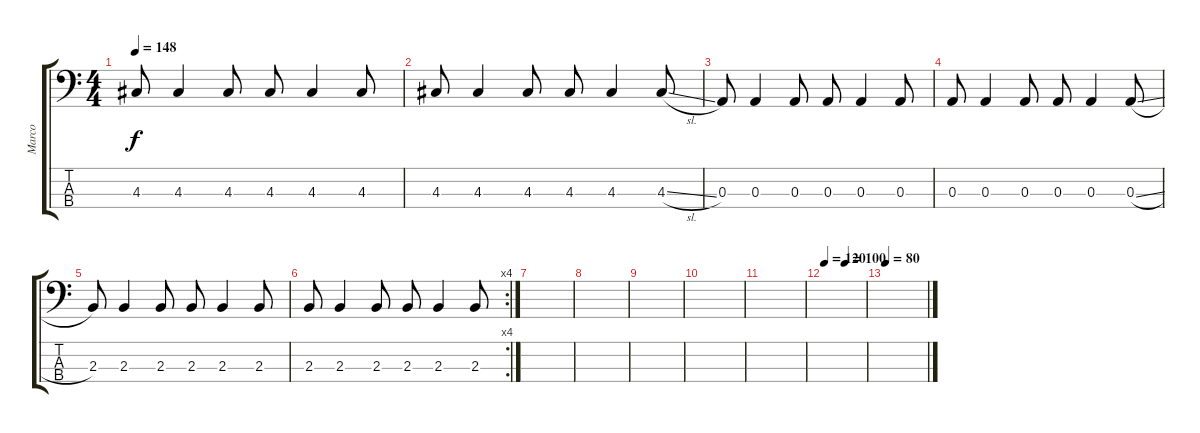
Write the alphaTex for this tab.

\track ("Marco" "Marco") {instrument electricbassfinger}
\staff {score tabs}
\tuning (G2 D2 A1 E1) {hide}
\ts (4 4)
\tempo 148
\clef f4
\ks c
4.3.8{dy f} 4.3.4 4.3.8 4.3.8 4.3.4 4.3.8 |
4.3.8 4.3.4 4.3.8 4.3.8 4.3.4 4.3{sl}.8 |
0.3.8 0.3.4 0.3.8 0.3.8 0.3.4 0.3.8 |
0.3.8 0.3.4 0.3.8 0.3.8 0.3.4 0.3{sl}.8 |
2.3.8 2.3.4 2.3.8 2.3.8 2.3.4 2.3.8 |
\rc 4
2.3.8 2.3.4 2.3.8 2.3.8 2.3.4 2.3.8 |
|
|
|
|
|
\tempo 120
\tempo (100 0.5)
|
\tempo 80
